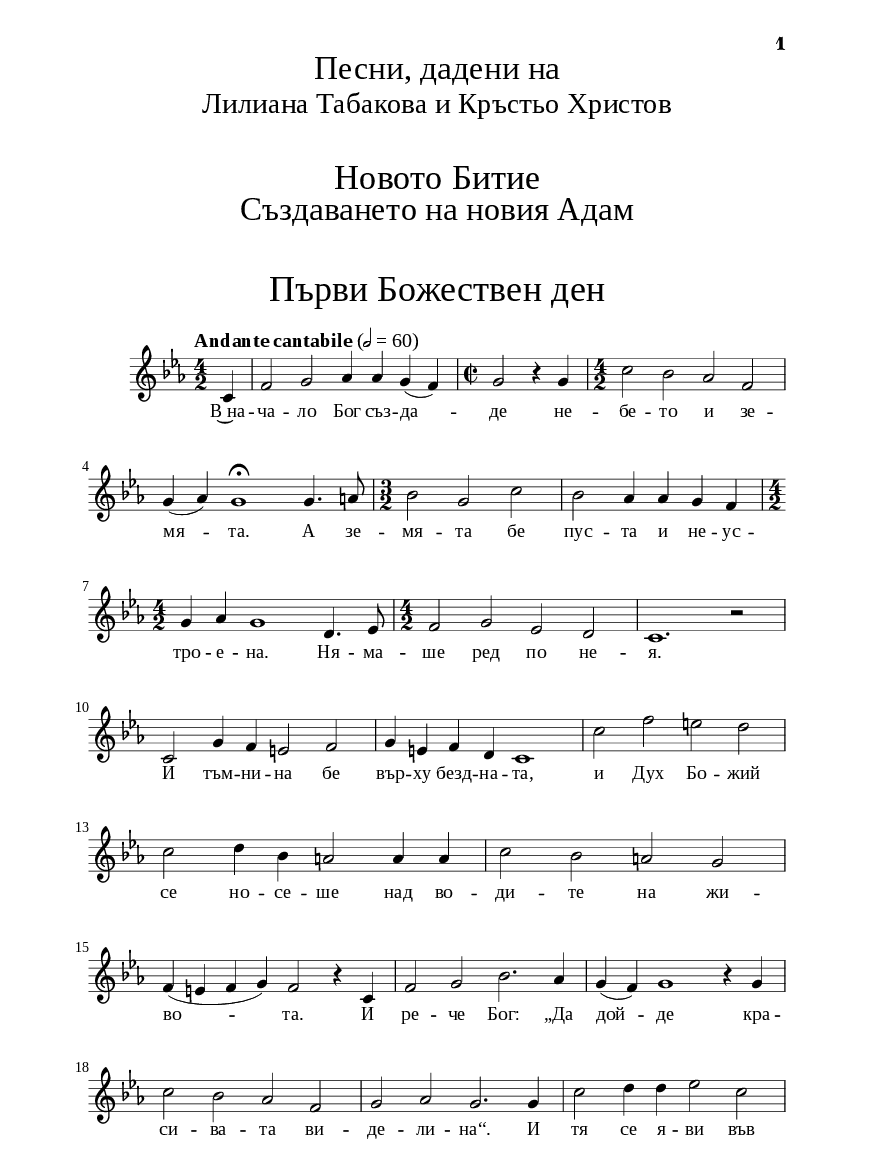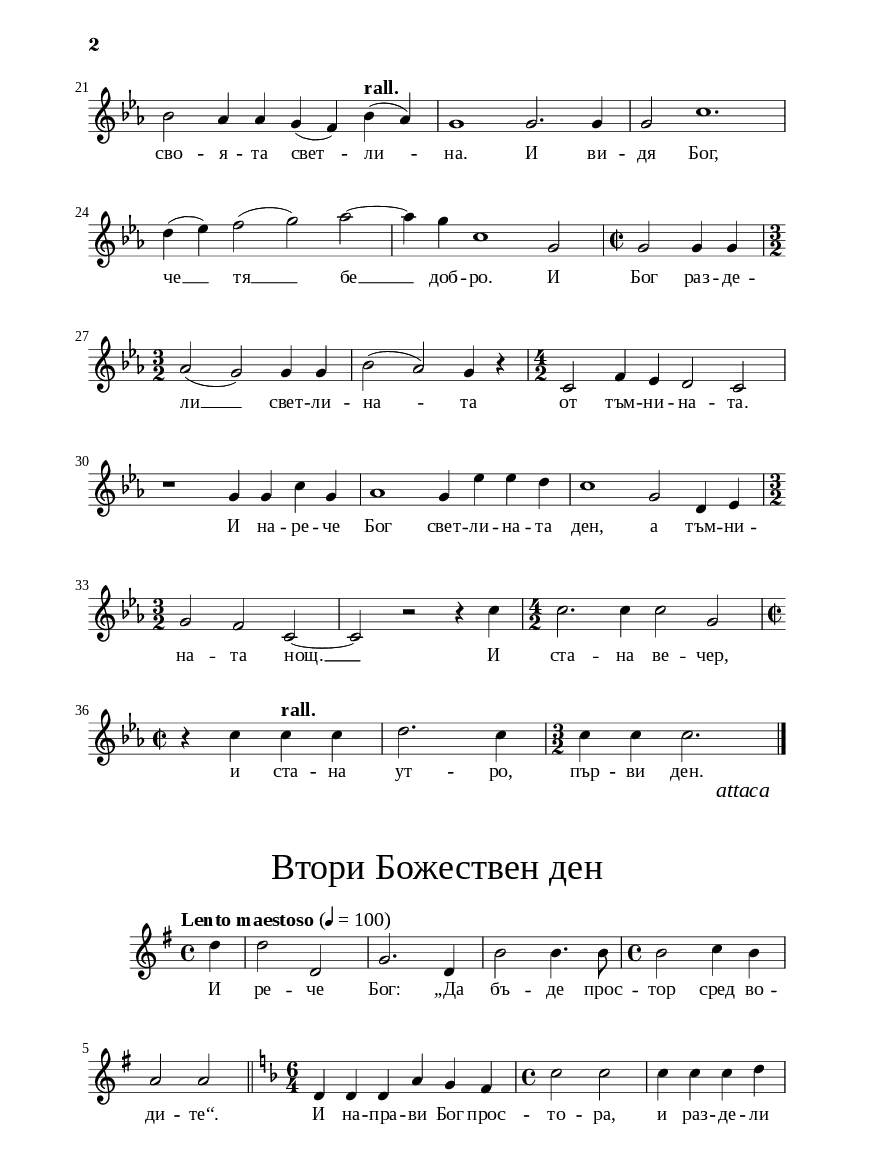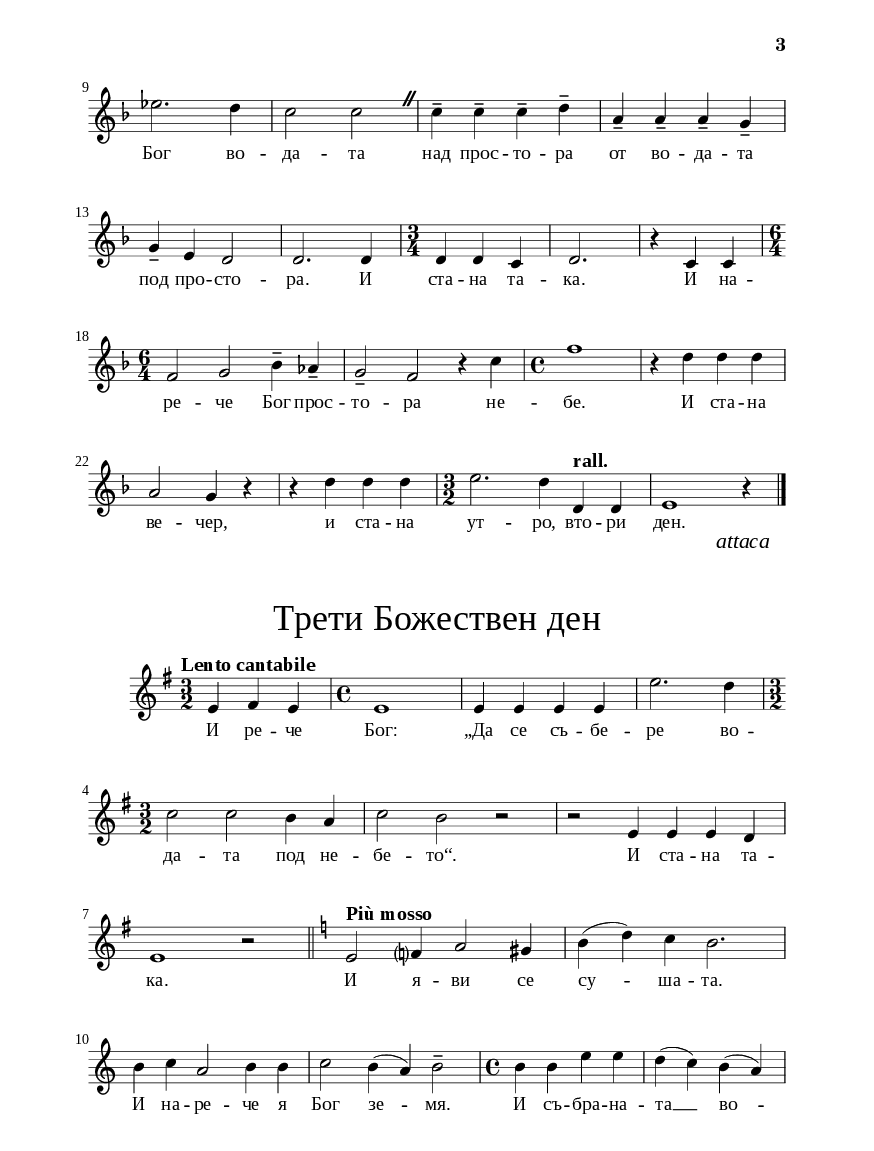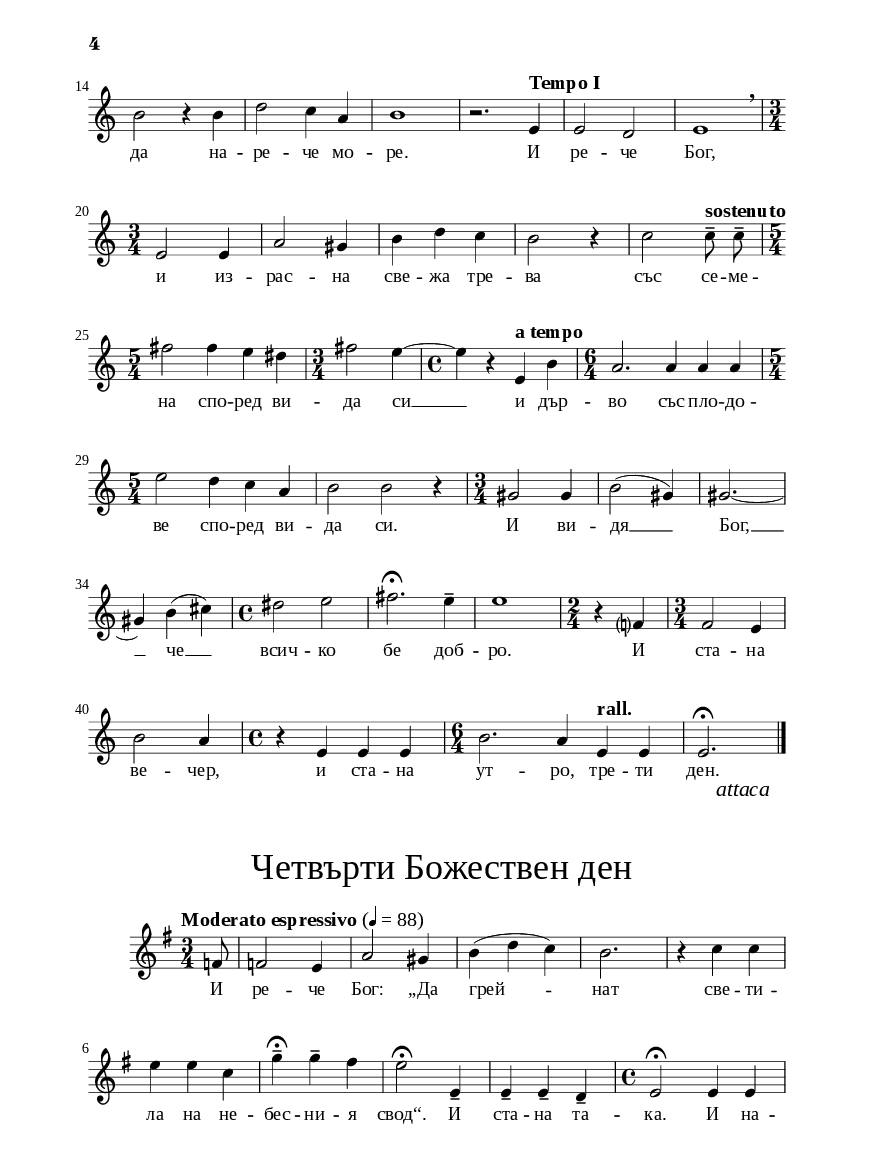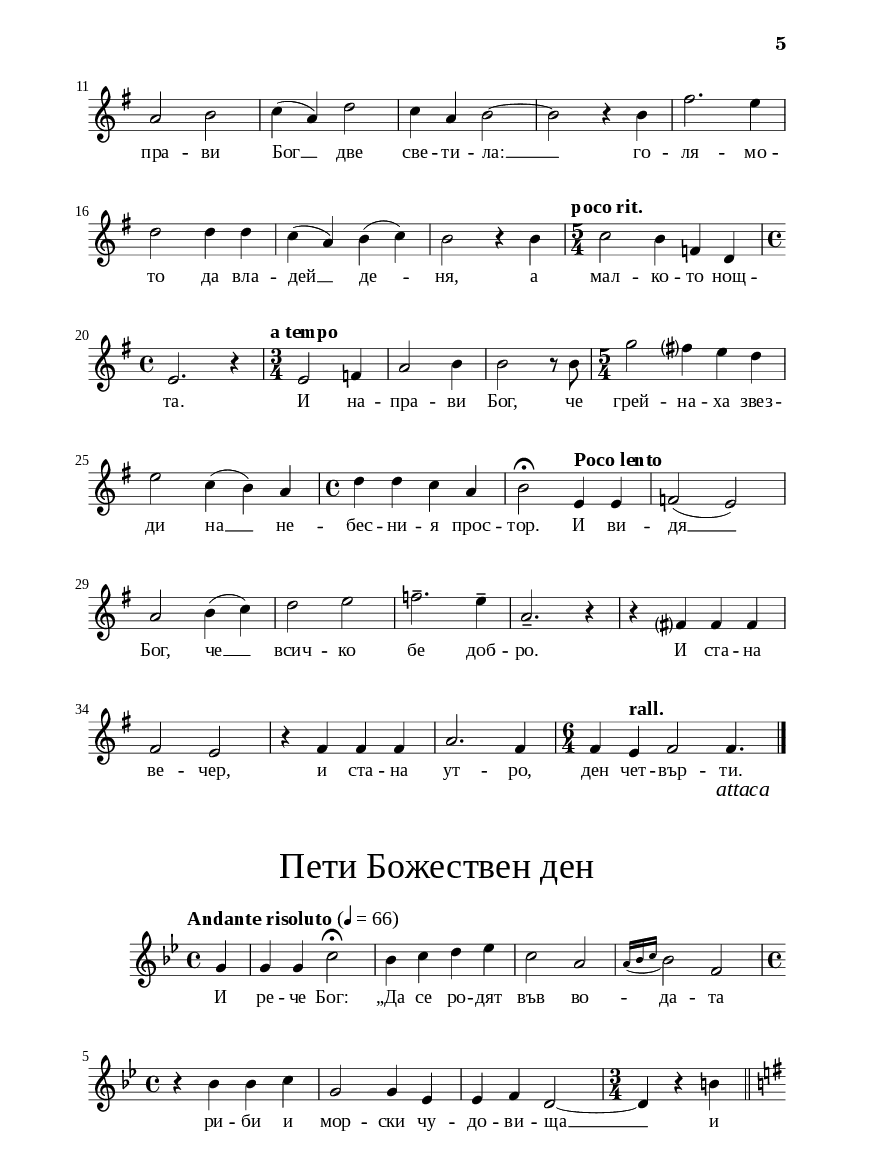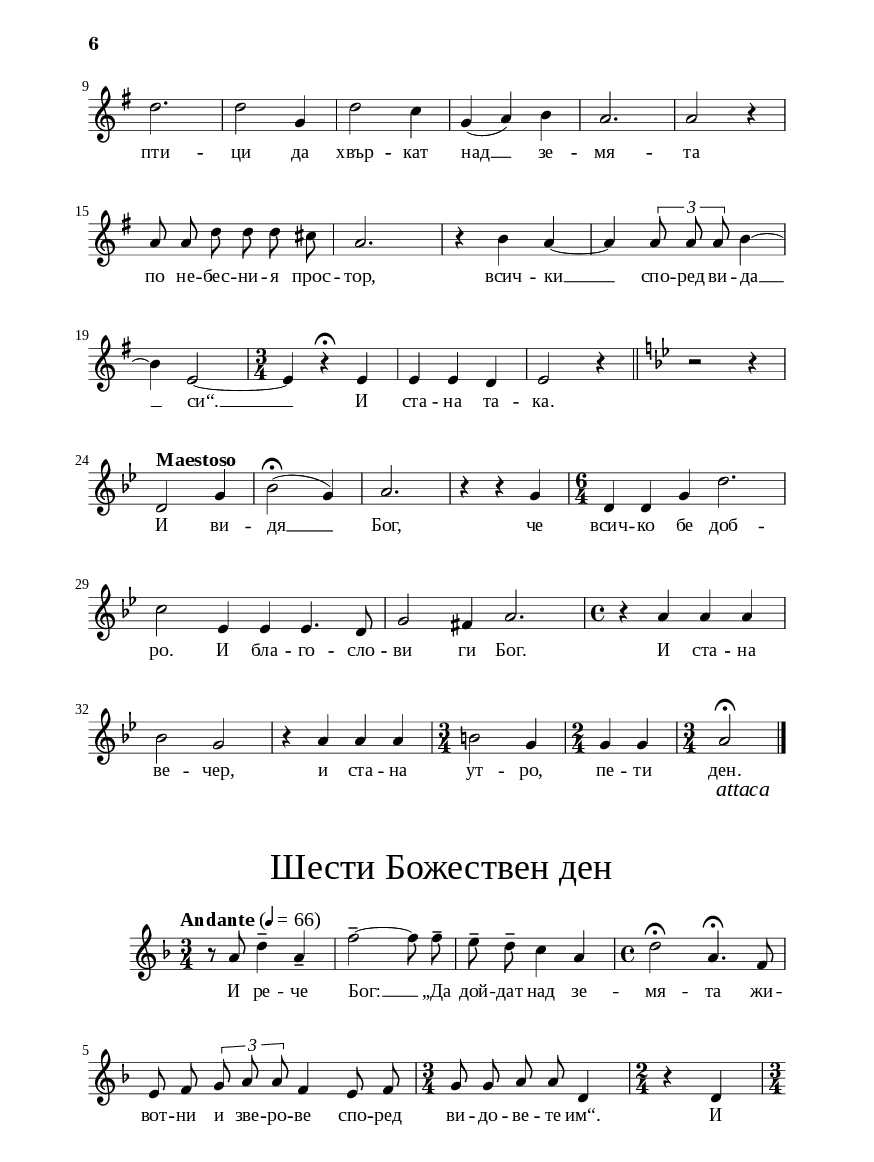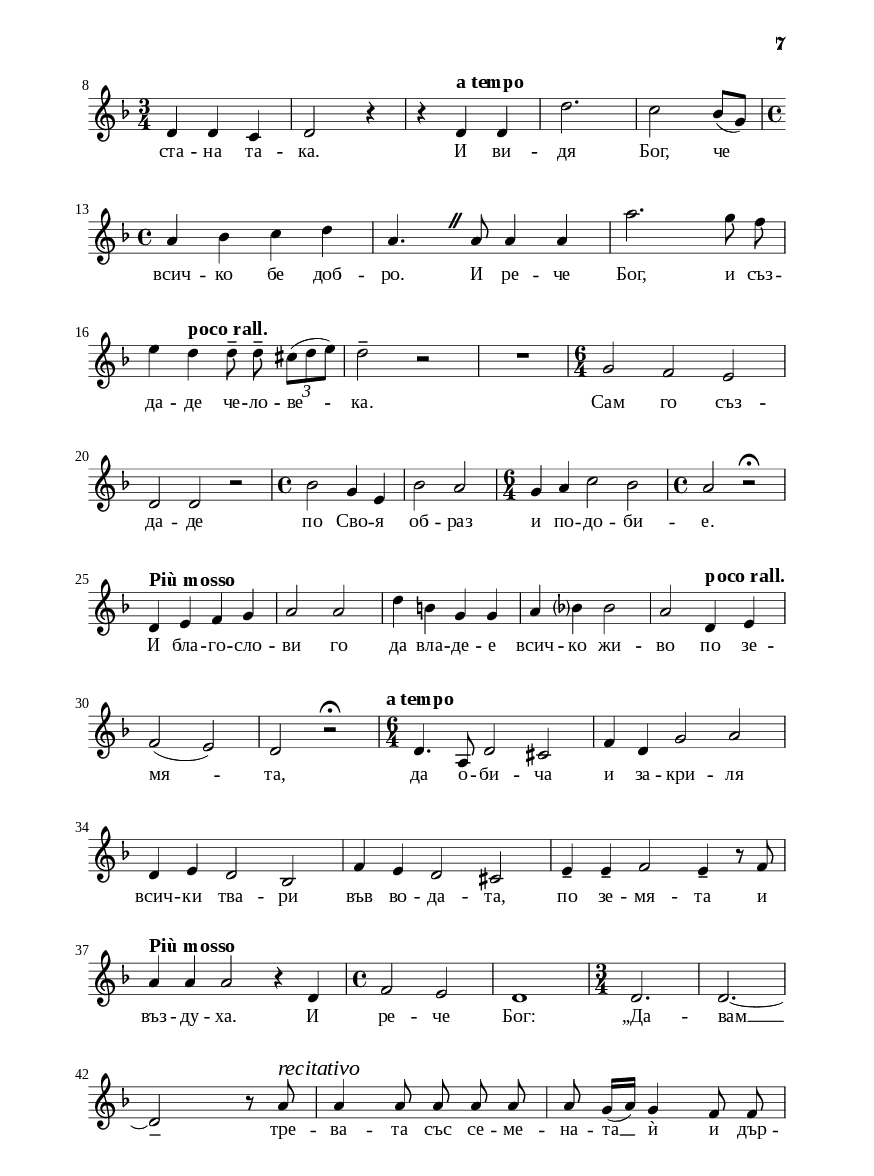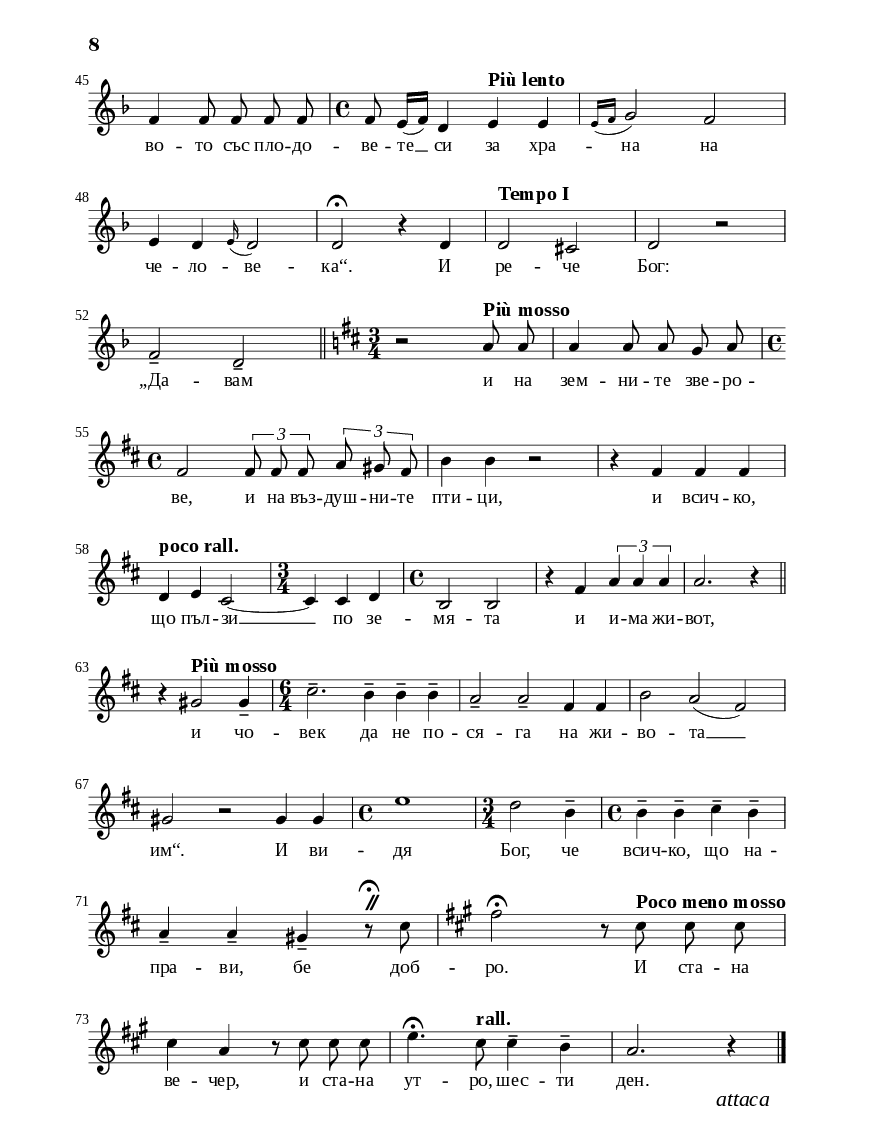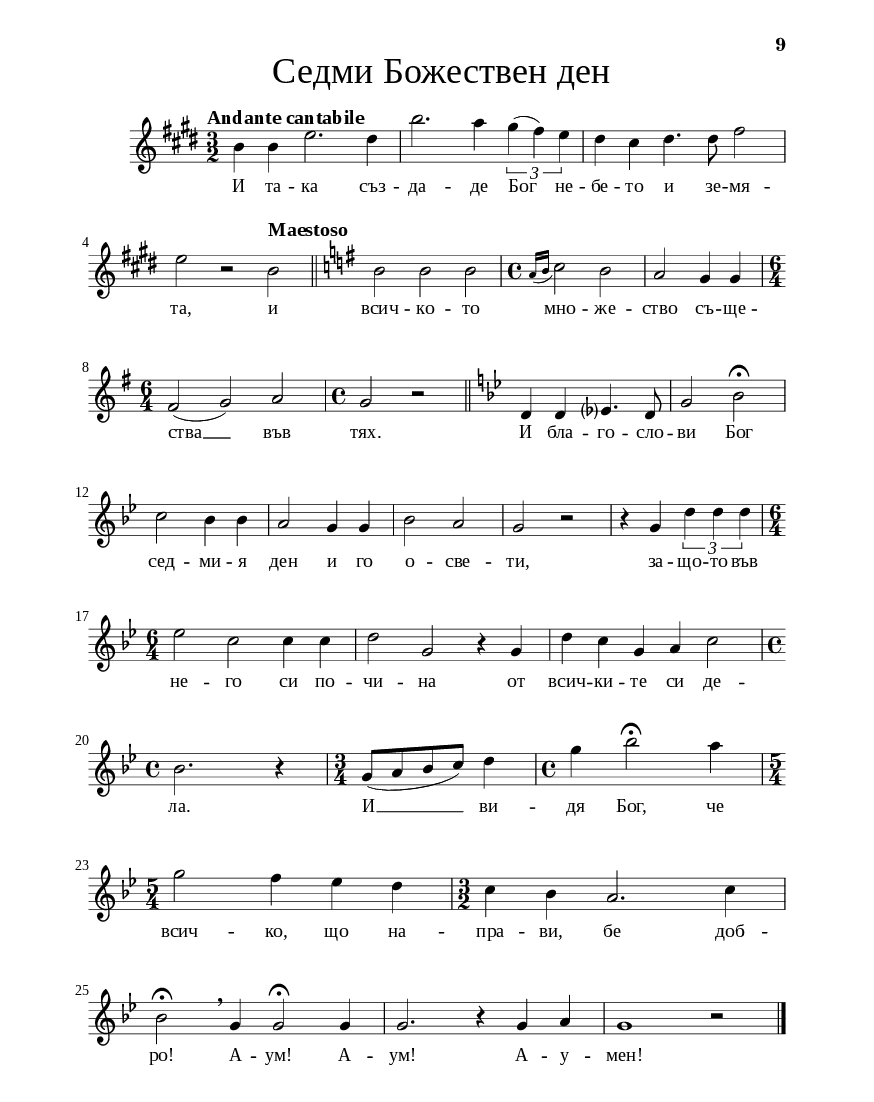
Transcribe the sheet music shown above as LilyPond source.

\version "2.24.4"

% include paper part and global functions
\include "include/globals.ily"

\bookpart {
  \label #'ref191
  \tocItem \markup "Новото Битие"
  \label #'ref191_1
  \tocItem \markup "     Първи Божествен ден"
  \include "include/bookpart-paper.ily"
  \markup \center-column \normal-text {
    \center-align


    \fill-line { \with-link #'ref_desc_18 \abs-fontsize #16  "Песни, дадени на" }
    \vspace #0.3
    \fill-line { \with-link #'ref_desc_18 \abs-fontsize #14  "Лилиана Табакова и Кръстьо Христов" }
    \vspace #2
    \fill-line { \with-link #'ref_desc_18 \abs-fontsize #17  "Новото Битие" }
    \vspace #0.3
    \fill-line { \with-link #'ref_desc_18 \abs-fontsize #16  "Създаването на новия Адам" }
    \vspace #2
  }
  \score {
    \include "include/score-layout.ily"
    \new Voice \absolute {
      \clef treble
      \key c \minor
      \time 4/2
      \tempoFunc "Andante cantabile" 2 "60"
      \autoBeamOff
      \partial 4
      c'4 | f'2 g'2
      as'4 as'4 g'4 ( f'4 ) | \time 2/2 g'2 r4 g'4 | % 3
      \time 4/2 c''2 bes'2 as'2 f'2 \break | % 4
      g'4 ( as'4 ) g'1 \fermata g'4. a'8 | % 5
      \time 3/2  bes'2 g'2 c''2 | % 6
      bes'2 as'4 as'4 g'4 f'4 \break | % 7
      \time 4/2  g'4 as'4 g'1 d'4. es'8 | % 8
      \time 4/2  f'2 g'2 es'2 d'2 | % 9
      c'1. r2 \break |
      c'2 g'4 f'4 e'2 f'2 | % 11
      g'4 e'4 f'4 d'4 c'1 | % 12
      c''2 f''2 e''2 d''2 \break | % 13
      c''2 d''4 bes'4 a'2 a'4 a'4 | % 14
      c''2 bes'2 a'2 g'2 \break | % 15
      f'4 ( e'4 f'4 g'4 ) f'2 r4 c'4 | % 16
      f'2 g'2 bes'2. as'4 | % 17
      g'4 ( f'4 ) g'1 r4 g'4 \break | % 18
      c''2 bes'2 as'2 f'2 | % 19
      g'2 as'2 g'2. g'4 |
      c''2 d''4 d''4 es''2 c''2 \break | % 21
      bes'2 as'4 as'4 g'4 ( f'4 )  \tempo "rall." bes'4( as'4 )
      | % 22
      g'1 g'2. g'4 | % 23
      g'2 c''1.  | \break % 24
      d''4 ( es''4 ) f''2 ( g''2 ) as''2 ~ | % 25
      as''4 g''4 c''1 g'2 | % 26
      \time 2/2  g'2 g'4 g'4 \break | % 27
      \time 3/2  as'2 ( g'2 ) g'4 g'4 | % 28
      bes'2 ( as'2 ) g'4 r4 | % 29
      \time 4/2  c'2 f'4 es'4 d'2 c'2 \break |
      r1 g'4 g'4 c''4 g'4 | % 31
      as'1 g'4 es''4 es''4 d''4 | % 32
      c''1 g'2 d'4 es'4 \break | % 33
      \time 3/2  g'2 f'2 c'2 ~ | % 34
      c'2 r2 r4 c''4 | % 35
      \time 4/2  c''2. c''4 c''2 g'2 \break | % 36
      \time 2/2  r4 c''4 \tempo "rall."  c''4c''4 | % 37
      d''2. c''4 | % 38
      \time 3/2 c''4 c''4 c''2. \bar "|."
    }

    \addlyrics {
      В~на -- ча --
      ло Бог съз -- да -- де не -- бе -- то и зе --
      мя -- та. А зе -- мя -- та бе пус -- та и не
      -- ус -- тро -- е -- на. Ня -- ма -- ше ред по
      не -- я. И тъм -- ни -- на бе вър -- ху безд --
      на -- та, и Дух Бо -- жий се но -- се -- ше
      над во -- ди -- те на жи -- во -- та. И ре --
      че Бог: „Да дой -- де кра -- си -- ва -- та ви
      -- де -- ли -- на“. И тя се я -- ви във сво --
      я -- та свет -- ли -- на. И ви -- дя Бог, че __
      тя __ бе __ доб -- ро. И Бог раз -- де -- ли __ свет --
      ли -- на -- та от тъм -- ни -- на -- та. И на --
      ре -- че Бог свет -- ли -- на -- та ден, а тъм
      -- ни -- на -- та нощ. __ И ста -- на ве -- чер, и
      ста -- на ут -- ро, пър -- ви ден.}

      \header {
        title = \titleFunc #'ref_desc_18 "Първи Божествен ден" "Părvi Božestven den"
      }

      \midi{}

    } % score

    \markup \raise #4.5 \override #'(baseline-skip . 2) {
      \column {
        \fill-line \huge \italic { "" "" \concat {"attaca" "   " }}
      }
    }
    \markup \vspace #2
    \label #'ref192
    \tocItem \markup "     Втори Божествен ден"
    \include "include/bookpart-paper.ily"
    \score {
      \include "include/score-layout.ily"
      \new Voice \absolute {
        \clef treble
        \key g \major
        \time 4/4
        \tempoFunc "Lento maestoso" 4 "100"
        \autoBeamOff
        \partial 4  d''4 | % 2
        d''2 d'2 | % 3
        g'2. d'4 | % 4
        b'2 b'4. b'8 | % 5
        \time 4/4 b'2 c''4 b'4 \break | % 6
        a'2 a'2 \bar "||"
        | % 7
        \time 6/4  | % 7
        \key d \minor
        d'4 d'4 d'4 a'4 g'4
        f'4 | % 8
        \time 4/4  | % 8
        c''2 c''2 | % 9
        c''4 c''4 c''4 d''4 \break|
        es''2. d''4  | % 11
        c''2 c''2 \caesura | % 12
        c''4 -- c''4 -- c''4 -- d''4
        -- | % 13
        a'4 -- a'4 -- a'4 -- g'4 -- \break | % 14
        g'4 -- e'4 d'2 | % 15
        d'2. d'4  | % 16
        \time 3/4  | % 16
        d'4 d'4 c'4 | % 17
        d'2. | % 18
        r4 c'4 c'4 | % 19
        \time 6/4  | % 19
        f'2 g'2 bes'4 -- as'4 -- |

        g'2 -- f'2 r4 c''4 | % 21
        \time 4/4  | % 21
        f''1  | % 22
        r4 d''4 d''4 d''4 \break | % 23
        a'2 g'4 r4 | % 24
        r4 d''4 d''4 d''4 | % 25
        \time 3/2  | % 25
        e''2. d''4 \tempo "rall." d'4
        d'4 | % 26
        e'1 r4 \bar "|."
      }

      \addlyrics {
        И
        ре -- че Бог: „Да бъ -- де прос --
        тор сред во -- ди -- те“. И на --
        пра -- ви Бог прос -- то -- ра, и
        раз -- де -- ли Бог во -- да -- та
        над прос -- то -- ра от во -- да --
        та под про -- сто -- ра. И ста --
        на та -- ка. И на -- ре -- че Бог
        прос -- то -- ра не -- бе. И ста --
        на ве -- чер, и ста -- на ут -- ро,
        вто -- ри ден.}

        \header {
          title = \titleFunc #'ref_desc_18 "Втори Божествен ден" "Vtori Božestven den"
        }

        \midi{}

      } % score

      \markup \raise #4.5 \override #'(baseline-skip . 2) {
        \column {
          \fill-line \huge \italic { "" "" \concat {"attaca" "   " }}
        }
      }
      \markup \vspace #2
      \label #'ref193
      \tocItem \markup "     Трети Божествен ден"
      \include "include/bookpart-paper.ily"
      \score {
        \include "include/score-layout.ily"

        \new Voice \absolute {
          \clef treble
          \key e \minor
          \time 3/2
          \tempo "Lento cantabile"
          \autoBeamOff
          \partial 2.
          e'4  fis'4
          e'4 | % 2
          \time 4/4  | % 2
          e'1 | % 3
          e'4  e'4  e'4  e'4 | % 4
          e''2. d''4 \break  | % 5
          \time 3/2   | % 5
          c''2 c''2 b'4  a'4 | % 6
          c''2 b'2 r2 | % 7
          r2  e'4  e'4  e'4  d'4 \break | % 8
          e'1 r2 \bar "||"
          \key a \minor | % 9
          \tempo "Più mosso"e'2 f'?4  a'2
          gis'4 |
          b'4 ( d''4 ) c''4 b'2. \break | % 11
          b'4 c''4  a'2 b'4 b'4
          | % 12
          c''2 b'4 (  a'4 ) b'2 -- | % 13
          \time 4/4  | % 13
          b'4 b'4 e''4 e''4 | % 14
          d''4 ( c''4 ) b'4 (  a'4 )
          \break | % 15
          b'2 r4 b'4 | % 16
          d''2 c''4  a'4 | % 17
          b'1 | % 18
          r2.  \tempo "Tempo I" e'4 | % 19
          e'2  d'2 |
          e'1 \breathe  \break | % 21
          \time 3/4  | % 21
          e'2  e'4  | % 22
          a'2  gis'4 | % 23
          b'4 d''4 c''4 | % 24
          b'2 r4 | % 25
          c''2 \tempo"sostenuto" c''8 --
          c''8 -- \break | % 26
          \time 5/4  | % 26
          fis''2 fis''4 e''4 dis''4 | % 27
          \time 3/4  | % 27
          fis''2 e''4 ~ | % 28
          \time 4/4  | % 28
          e''4 r4  \tempo"a tempo"e'4
          b'4 | % 29
          \time 6/4  | % 29
          a'2.  a'4  a'4  a'4 \break |
          \time 5/4  |
          e''2 d''4 c''4  a'4  | % 31
          b'2 b'2 r4 | % 32
          \time 3/4  | % 32
          gis'2  gis'4 | % 33
          b'2 (  gis'4 ) | % 34
          gis'2. ~ \break | % 35
          gis'4 b'4 ( cis''4 ) | % 36
          \time 4/4  | % 36
          dis''2 e''2  | % 37
          fis''2. ^\fermata e''4 -- | % 38
          e''1 | % 39
          \time 2/4  | % 39
          r4  f'?4 |
          \time 3/4  |
          f'2  e'4 \break | % 41
          b'2  a'4 | % 42
          \time 4/4  | % 42
          r4  e'4  e'4  e'4 | % 43
          \time 6/4  | % 43
          b'2.  a'4   % 44
          \tempo"rall."e'4 e'4 | e'2. \fermata
          \bar "|."
        }

        \addlyrics {
          И
          ре -- че Бог: „Да се съ -- бе --
          ре во -- да -- та под не -- бе --
          то“. И ста -- на та -- ка. И я --
          ви се су -- ша -- та. И на --
          ре -- че я Бог зе -- мя. И съ
          -- бра -- на -- та __  во -- да на
          -- ре -- че мо -- ре. И ре -- че
          Бог, и из -- рас -- на све -- жа
          тре -- ва със се -- ме -- на спо --
          ред ви -- да си __  и дър -- во
          със пло -- до -- ве спо -- ред ви --
          да си. И ви -- дя __  Бог, __ че __
          всич -- ко бе доб -- ро. И ста
          -- на ве -- чер, и ста -- на ут --
          ро, тре -- ти ден.}

          \header {
            title = \titleFunc #'ref_desc_18 "Трети Божествен ден" "Treti Božestven den"
          }

          \midi{}

        } % score

        \markup \raise #4.5 \override #'(baseline-skip . 2) {
          \column {
            \fill-line \huge \italic { "" "" \concat {"attaca" "   " }}
          }
        }
        \markup \vspace #2
        \label #'ref194
        \tocItem \markup "     Четвърти Божествен ден"
        \include "include/bookpart-paper.ily"
        \score {
          \include "include/score-layout.ily"

          \new Voice \absolute {
            \clef treble
            \key e \minor
            \time 3/4
            \tempoFunc "Moderato espressivo" 4 "88"
            \autoBeamOff
            \partial 8
            f'8  | % 2
            f'2  e'4 | % 3
            a'2  gis'4 | % 4
            b'4 ( d''4 c''4 ) | % 5
            b'2. | % 6
            r4 c''4 c''4 \break  | % 7
            e''4 e''4 c''4 | % 8
            g''4 ^\fermata -- g''4 -- fis''4
            | % 9
            e''2 ^\fermata  e'4 -- |
            e'4 --  e'4 --  d'4 -- | % 11
            \time 4/4  | % 11
            e'2 ^\fermata  e'4  e'4 \break | % 12
            a'2 b'2 | % 13
            c''4 (  a'4 ) d''2 | % 14
            c''4  a'4 b'2 ~ | % 15
            b'2 r4 b'4 | % 16
            fis''2. e''4 \break  | % 17
            d''2 d''4 d''4 | % 18
            c''4 (  a'4 ) b'4 ( c''4 ) | % 19
            b'2 r4 b'4 |
            \time 5/4  |
            \tempo"poco rit." c''2 b'4
            f'4  d'4 \break | % 21
            \time 4/4  | % 21
            e'2. r4 | % 22
            \time 3/4  | % 22
            \tempo"a tempo"e'2 f'4 | % 23
            a'2 b'4 | % 24
            b'2 r8 b'8 | % 25
            \time 5/4  | % 25
            g''2 fis''?4 e''4 d''4 \break  | % 26
            e''2 c''4 ( b'4 )  a'4 | % 27
            \time 4/4  | % 27
            d''4 d''4 c''4  a'4 | % 28
            b'2 ^\fermata \tempo"Poco lento" e'4
            e'4 | % 29
            f'2 (  e'2 ) \break |
            a'2 b'4 ( c''4 ) | % 31
            d''2 e''2 | % 32
            f''2. -- e''4 --  | % 33
            a'2. -- r4 | % 34
            r4  fis'?4  fis'4  fis'4 \break | % 35
            fis'2  e'2 | % 36
            r4  fis'4  fis'4  fis'4 | % 37
            a'2.  fis'4 | % 38
            \time 6/4  | % 38
            fis'4  \tempo "rall." e'4  fis'2
            fis'4. \bar "|."
          }

          \addlyrics {
            И
            ре -- че Бог: „Да грей --
            нат све -- ти -- ла на не -- бес --
            ни -- я свод“. И ста -- на та --
            ка. И на -- пра -- ви Бог __  две
            све -- ти -- ла: __  го -- ля -- мо --
            то да вла -- дей __  де -- ня,
            а мал -- ко -- то нощ -- та. И на --
            пра -- ви Бог, че грей -- на -- ха
            звез -- ди на __  не -- бес -- ни --
            я прос -- тор. И ви -- дя __  Бог,
            че __  всич -- ко бе доб -- ро. И
            ста -- на ве -- чер, и ста -- на
            ут -- ро, ден чет -- вър -- ти.}

            \header {
              title = \titleFunc #'ref_desc_18 " Четвърти Божествен ден" "Četvărti Božestven den"
            }

            \midi{}

          } % score

          \markup \raise #4.5 \override #'(baseline-skip . 2) {
            \column {
              \fill-line \huge \italic { "" "" \concat {"attaca" "   " }}
            }
          }
          \markup \vspace #2
          \label #'ref195
          \tocItem \markup "     Пети Божествен ден "
          \include "include/bookpart-paper.ily"
          \score {
            \include "include/score-layout.ily"

            \new Voice \absolute {
              \clef treble
              \key g \minor
              \time 4/4
              \tempoFunc "Andante risoluto" 4 "66"
              \autoBeamOff
              \partial 4
              g'4
              | % 146
              g'4 g'4 c''2 ^\fermata | % 147
              bes'4  c''4  d''4  es''4 | % 148
              c''2 a'2 | % 149
              \acciaccatura {  a'16 [ bes' c''] } bes'2 f'2 |
              \time 4/4
              r4  bes'4  bes'4  c''4 | % 151
              g'2 g'4 es'4 | % 152
              es'4 f'4 d'2 ~ | % 153
              \time 3/4  | % 153
              d'4 r4  b'4 \bar "||"
              \break | % 154
              \key g \major | % 154
              d''2. | % 155
              d''2 g'4 | % 156
              d''2  c''4 | % 157
              g'4 ( a'4 )  b'4 | % 158
              a'2. | % 159
              a'2 r4 \break |
              a'8 a'8  d''8  d''8  d''8
              cis''8 | % 161
              a'2. | % 162
              r4  b'4 a'4 ~ | % 163
              a'4 %\once \omit TupletBracket
              \times 2/3  {
                a'8 a'8 a'8
              }
              b'4 ~ \break | % 164
              b'4 e'2 ~  | % 165
              \time 3/4 e'4 r4 ^\fermata e'4 | % 166
              e'4 e'4 d'4 | % 167
              e'2 r4 \bar "||"
              \key bes \major | % 168
              r2 r4 | \break % 169
              \tempo "Maestoso" d'2 g'4 |

              bes'2 ( ^\fermata g'4 ) | % 171
              a'2. | % 172
              r4 r4 g'4 | % 173
              \time 6/4  | % 173
              d'4 d'4 g'4  d''2. \break | % 174
              c''2 es'4 es'4 es'4. d'8 | % 175
              g'2 fis'4 a'2. | % 176
              \time 4/4  | % 176
              r4 a'4 a'4 a'4 | \break % 177
              bes'2 g'2 | % 178
              r4 a'4 a'4 a'4 | % 179
              \time 3/4  | % 179
              b'2 g'4 |
              \time 2/4  |
              g'4 g'4 | % 181
              \time 3/4 | % 181
              a'2 \fermata \bar "|."
            }

            \addlyrics {
              И ре -- че Бог:
              „Да се ро -- дят във во --
              да -- та ри -- би и мор -- ски
              чу -- до -- ви -- ща __  и пти -- ци
              да хвър -- кат над __  зе -- мя --
              та по не -- бес -- ни -- я прос --
              тор, всич -- ки __  спо -- ред ви --
              да __ си“. __  И ста -- на та --
              ка. И ви -- дя __  Бог, че всич --
              ко бе доб -- ро. И бла -- го --
              сло -- ви ги Бог. И ста -- на ве
              -- чер, и ста -- на ут -- ро, пе --
              ти ден.}

              \header {
                title = \titleFunc #'ref_desc_18 "Пети Божествен ден" "Peti Božestven den"
              }

              \midi{}

            } % score

            \markup \raise #4.5 \override #'(baseline-skip . 2) {
              \column {
                \fill-line \huge \italic { "" "" \concat {"attaca" "   " }}
              }
            }
            \markup \vspace #2

            \label #'ref195
            \tocItem \markup "     Шести Божествен ден "

            \include "include/bookpart-paper.ily"
            \score {
              \include "include/score-layout.ily"

              \new Voice \absolute {
                \clef treble
                \key d \minor
                \time 3/4
                \tempoFunc "Andante" 4 "66"
                \autoBeamOff
                r8 a'8  d''4 -- a'4 --
                | % 183
                f''2 ~ --  f''8  f''8 -- | % 184
                e''8 --  d''8 --  c''4 a'4 | % 185
                \time 4/4  | % 185
                d''2 ^\fermata a'4. ^\fermata f'8 \break | % 186
                e'8 f'8
                \times 2/3  {
                  g'8  a'8 a'8
                }
                f'4 e'8 f'8 | % 187
                \time 3/4  | % 187
                g'8 g'8 a'8 a'8 d'4 | % 188
                \time 2/4  | % 188
                r4 d'4  \break | % 189
                \time 3/4  | % 189
                d'4 d'4 c'4 |
                d'2 r4 | % 191
                r4 \tempo "a tempo" d'4  d'4 | % 192
                d''2. | % 193
                c''2 bes'8 ( [ g'8 ) ] \break | % 194
                \time 4/4  | % 194
                a'4  bes'4  c''4  d''4  | % 195
                a'4.\caesura a'8 a'4 a'4 | % 196
                a''2.  g''8 f''8 \break | % 197
                e''4 \tempo "poco rall." d''4
                d''8 --  d''8 -- \once \omit TupletBracket
                \times 2/3  {
                  cis''8 ( [  d''8  e''8 ) ]
                } |
                d''2  -- r2 | % 199
                R1 |
                \time 6/4  |
                g'2 f'2 e'2 \break | % 201
                d'2 d'2 r2  | % 202
                \time 4/4  | % 202
                bes'2 g'4 e'4 | % 203
                bes'2 a'2 | % 204
                \time 6/4  | % 204
                g'4 a'4  c''2  bes'2 | % 205
                \time 4/4  | % 205
                a'2 r2 ^\fermata \break | % 206
                \tempo"Più mosso" d'4 e'4 f'4
                g'4 | % 207
                a'2 a'2 | % 208
                d''4  b'4 g'4 g'4 | % 209
                a'4  bes'?4  bes'2 |
                a'2 \tempo"poco rall." d'4 e'4 \break  | % 211
                f'2 ( e'2 ) | % 212
                d'2 r2 ^\fermata | % 213
                \time 6/4  | % 213
                \tempo "a tempo" d'4. a8 d'2
                cis'2 | % 214
                f'4 d'4 g'2 a'2 \break | % 215
                d'4 e'4 d'2 bes2 | % 216
                f'4 e'4 d'2 cis'2 | % 217
                e'4 -- e'4 -- f'2 e'4 -- r8
                f'8 \break | % 218
                \tempo "Più mosso" a'4 a'4 a'2 r4
                d'4 | % 219
                \time 4/4  | % 219
                f'2 e'2 |
                d'1  | % 221
                \time 3/4  | % 221
                d'2. | % 222
                d'2. ~ \break | % 223
                d'2 r8  a'8^\markup{\huge \italic { recitativo } } | % 224
                a'4 a'8 a'8 a'8 a'8 | % 225
                a'8 g'16 ( [ a'16 ) ] g'4 f'8
                f'8 \break | % 226
                f'4 f'8 f'8 f'8 f'8  | % 227
                \time 4/4  | % 227
                f'8 e'16 ( [ f'16 ) ] d'4 \tempo"Più lento" e'4  e'4 |
                \grace { e'16 [ ( f' ]  } g'2 ) f'2 | \break
                e'4 d' \grace {
                  e'16 (
                } d'2 ) |
                d'2 \fermata r4 d'4 |
                \tempo"Tempo I" d'2 cis'2 | % 232
                d'2 r2 | \break % 233
                f'2 -- d'2 -- |  \bar "||"  % 234
                \time 3/4  | % 234
                \key d \major r2 \tempo"Più mosso" a'8 a'8  | % 235
                a'4 a'8 a'8 g'8 a'8  | % 236
                \time 4/4  | \break  % 236
                fis'2
                \times 2/3  {
                  fis'8  fis'8 fis'8
                }
                \times 2/3  {
                  a'8  gis'8 fis'8
                }
                |  % 237
                b'4  b'4 r2  | % 238
                r4 fis'4 fis'4 fis'4  | \break % 239
                \tempo "poco rall." d'4 e'4 cis'2~ |
                \time 3/4  |
                cis'4 cis'4 d'4 |  % 241
                \time 4/4  | % 241
                b2 b2 |  % 242
                r4 fis'4 \times 2/3 {
                  a'4 a'4 a'4
                }
                | % 243
                a'2. r4 | \bar "||" \break % 244
                r4 \tempo "Più mosso" gis'2 gis'4 -- |  % 245
                \time 6/4  | % 245
                cis''2. --  b'4 --  b'4 --  b'4
                -- |  % 246
                a'2 -- a'2 -- fis'4 fis'4
                | % 247
                b'2 a'2 ( fis'2 )  |  \break % 248
                gis'2 r2 gis'4 gis'4 | % 249
                \time 4/4  | % 249
                e''1 |
                \time 3/4  |
                d''2  b'4 -- | % 251
                \time 4/4  | % 251
                b'4 --  b'4 --  cis''4 --  b'4
                -- | \break  % 252
                a'4 -- a'4 -- gis'4 -- r8
                ^\markup {
                  \musicglyph #"scripts.caesura.straight"
                }
                ^\fermata
                cis''8  |  % 253
                \key a \major
                fis''2 ^\fermata r8  \tempo"Poco meno mosso" cis''8
                cis''8  cis''8 | \break % 254
                cis''4 a'4 r8  cis''8  cis''8
                cis''8 | % 255
                e''4. ^\fermata  \tempo"rall." cis''8
                cis''4 --  b'4 -- | % 256
                a'2. r4 \bar "|."


              }
              \addlyrics {
                И ре -- че Бог: __  „Да
                дой -- дат над зе -- мя -- та жи --
                вот -- ни и зве -- ро -- ве спо --
                ред ви -- до -- ве -- те им“. И
                ста -- на та -- ка. И ви -- дя Бог,
                че  всич -- ко бе доб -- ро. И
                ре -- че Бог, и съз -- да -- де че
                -- ло -- ве --  ка. Сам го съз
                -- да -- де по Сво -- я об -- раз и
                по -- до -- би -- е. И бла -- го --
                сло -- ви го да вла -- де -- е
                всич -- ко жи -- во по зе -- мя
                -- та, да о -- би -- ча и за --
                кри -- ля всич -- ки тва -- ри във
                во -- да -- та, по зе -- мя -- та и
                въз -- ду -- ха. И ре -- че Бог:
                „Да -- вам  __ тре -- ва -- та
                със се -- ме -- на -- та __  ѝ и
                дър -- во -- то със пло -- до -- ве
                -- те __  си за хра --
                на на че -- ло --  ве -- ка“. И ре --
                че Бог: „Да -- вам и на зем --
                ни -- те зве -- ро -- ве, и на въз
                -- душ -- ни -- те пти -- ци, и всич
                -- ко, що пъл -- зи __ по зе -- мя
                -- та и и -- ма жи -- вот, и чо --
                век да не по -- ся -- га на жи --
                во -- та __ им“. И ви -- дя Бог,
                че всич -- ко, що на -- пра -- ви,
                бе доб -- ро. И ста -- на ве --
                чер, и ста -- на ут -- ро, шес --
                ти ден.
              }

              \header {
                title = \titleFunc #'ref_desc_18 " Шести Божествен ден" "Šesti Božestven den"
              }

              \midi{}

            } % score

            \markup \raise #4.5 \override #'(baseline-skip . 2) {
              \column {
                \fill-line \huge \italic { "" "" \concat {"attaca" "   " }}
              }
            }
            \pageBreak
            \label #'ref199
            \tocItem \markup "     Седми Божествен ден"
            \include "include/bookpart-paper.ily"
            \score {
              \include "include/score-layout.ily"

              \new Voice \absolute {
                \clef treble
                \key e \major
                \time 3/2
                \tempo "Andante cantabile"
                \autoBeamOff
                b'4  b'4 e''2.  dis''4 | % 258
                b''2.  a''4 \times 2/3 {
                  gis''4 (  fis''4 )  e''4
                }
                | % 259
                dis''4  cis''4  dis''4.  dis''8
                fis''2 \break |
                e''2 r2   \tempo "Maestoso" b'2  \bar
                "||"
                \key g \major | % 261
                b'2  b'2  b'2 | % 262
                \time 4/4  |

                \grace { a'16 ([b'16] } c''2) b'2 | a'2 g'4 g'4 | \break

                \time 6/4  | % 264
                fis'2 ( g'2 ) a'2 | % 265
                \time 4/4  | % 265
                g'2 r2 \bar "||"
                \key g \minor | % 266
                d'4 d'4 es'?4. d'8 | % 267
                g'2  bes'2 ^\fermata \break | % 268
                c''2  bes'4  bes'4 | % 269
                a'2 g'4 g'4 |
                bes'2 a'2 | % 271
                g'2 r2 | % 272
                r4 g'4 \times 2/3 {
                  d''4  d''4  d''4
                }
                \break | % 273
                \time 6/4  | % 273
                es''2  c''2  c''4  c''4 | % 274
                d''2 g'2 r4 g'4 | % 275
                d''4  c''4 g'4 a'4  c''2
                \break | % 276
                \time 4/4  | % 276
                bes'2. r4 | % 277
                \time 3/4  | % 277
                g'8 ( [ a'8 bes'8 c''8  ])
                d''4 | % 278
                \time 4/4  | % 278
                g''4  bes''2 ^\fermata  a''4 \break | % 279
                \time 5/4  | % 279
                g''2  f''4  es''4  d''4 |
                \time 3/2  |
                c''4  bes'4 a'2.  c''4 \break | % 281
                bes'2 ^\fermata \breathe g'4 g'2 ^\fermata
                g'4 | % 282
                g'2. r4 g'4 a'4 | % 283
                g'1 r2 \bar "|."
              }
              \addlyrics {
                И та -- ка съз -- да -- де
                Бог не -- бе -- то и зе -- мя --
                та, и всич -- ко -- то
                мно -- же -- ство съ -- ще -- ства __  във
                тях. И бла -- го -- сло -- ви Бог
                сед -- ми -- я ден и го о -- све --
                ти, за -- що -- то във не -- го си
                по -- чи -- на от всич -- ки -- те
                си де -- ла. И __    ви -- дя
                Бог, че всич -- ко, що на -- пра --
                ви, бе доб -- ро! А -- ум! А -- ум!
                А -- у -- мен!}

                \header {
                  title = \titleFunc #'ref_desc_18 " Седми Божествен ден" "Sedmi Božestven den"
                }

                \midi{}

              } % score


            } % bookpart

            % Più mosso
            %
